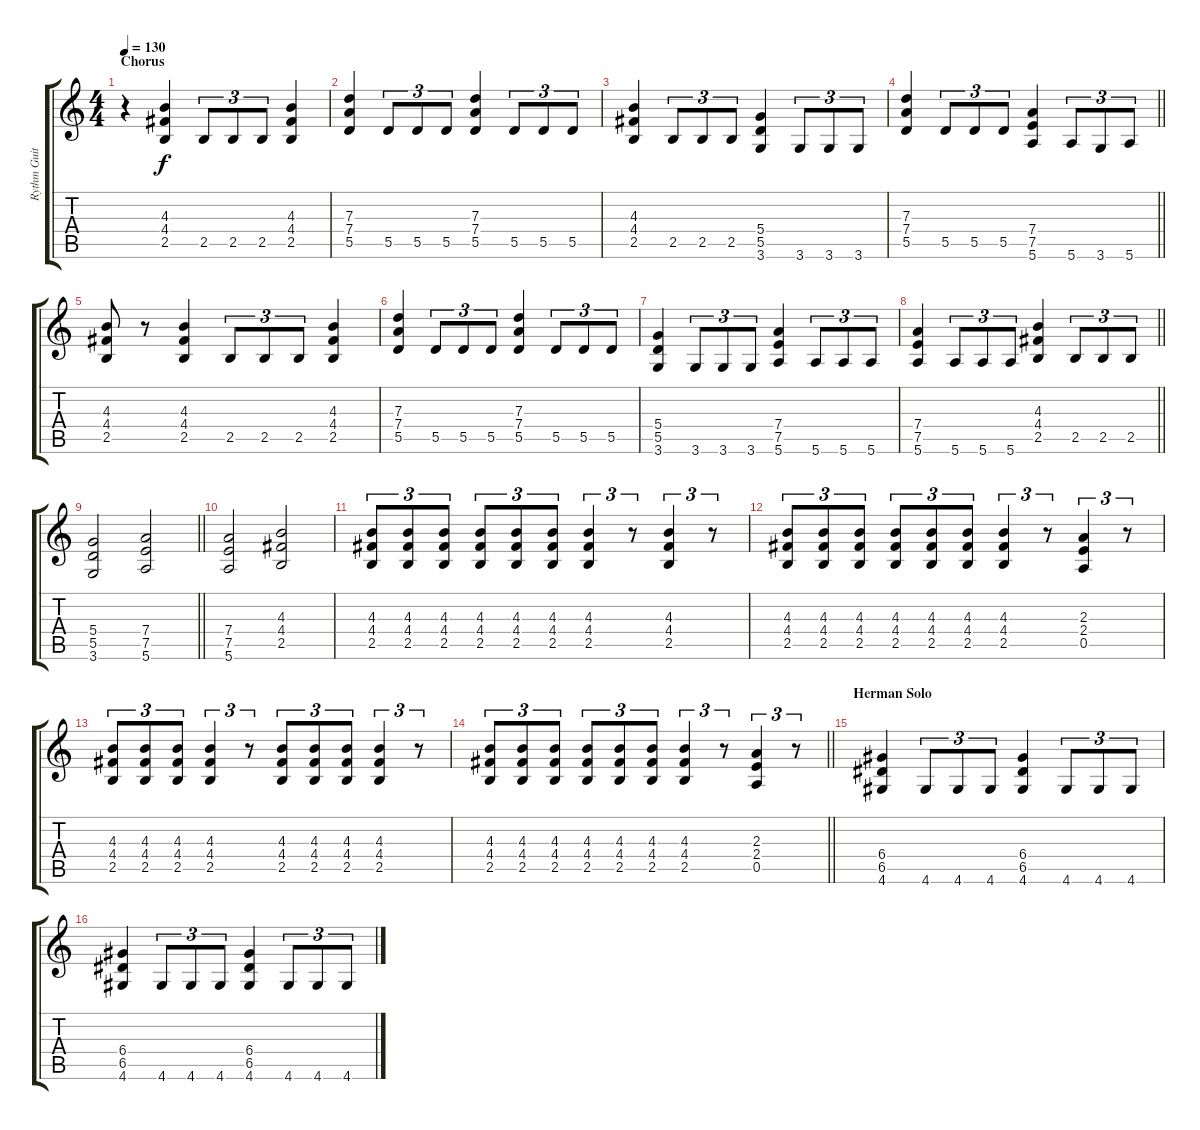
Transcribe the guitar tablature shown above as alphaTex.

\track ("Rythm Guitar - Li / Sam" "Rythm Guit") {instrument distortionguitar}
\staff {score tabs}
\tuning (E4 B3 G3 D3 A2 E2) {hide}
\ts (4 4)
\section ("" "Chorus")
\tempo 130
\clef g2
\ks c
r.4{dy f} (4.3 4.4 2.5).4 2.5.8{tu (3 2)} 2.5.8{tu (3 2)} 2.5.8{tu (3 2)} (4.3 4.4 2.5).4 |
(7.3 7.4 5.5).4 5.5.8{tu (3 2)} 5.5.8{tu (3 2)} 5.5.8{tu (3 2)} (7.3 7.4 5.5).4 5.5.8{tu (3 2)} 5.5.8{tu (3 2)} 5.5.8{tu (3 2)} |
(4.3 4.4 2.5).4 2.5.8{tu (3 2)} 2.5.8{tu (3 2)} 2.5.8{tu (3 2)} (5.4 5.5 3.6).4 3.6.8{tu (3 2)} 3.6.8{tu (3 2)} 3.6.8{tu (3 2)} |
\barLineRight lightlight
(7.3 7.4 5.5).4 5.5.8{tu (3 2)} 5.5.8{tu (3 2)} 5.5.8{tu (3 2)} (7.4 7.5 5.6).4 5.6.8{tu (3 2)} 3.6.8{tu (3 2)} 5.6.8{tu (3 2)} |
(4.3 4.4 2.5).8 r.8 (4.3 4.4 2.5).4 2.5.8{tu (3 2)} 2.5.8{tu (3 2)} 2.5.8{tu (3 2)} (4.3 4.4 2.5).4 |
(7.3 7.4 5.5).4 5.5.8{tu (3 2)} 5.5.8{tu (3 2)} 5.5.8{tu (3 2)} (7.3 7.4 5.5).4 5.5.8{tu (3 2)} 5.5.8{tu (3 2)} 5.5.8{tu (3 2)} |
(5.4 5.5 3.6).4 3.6.8{tu (3 2)} 3.6.8{tu (3 2)} 3.6.8{tu (3 2)} (7.4 7.5 5.6).4 5.6.8{tu (3 2)} 5.6.8{tu (3 2)} 5.6.8{tu (3 2)} |
\barLineRight lightlight
(7.4 7.5 5.6).4 5.6.8{tu (3 2)} 5.6.8{tu (3 2)} 5.6.8{tu (3 2)} (4.3 4.4 2.5).4 2.5.8{tu (3 2)} 2.5.8{tu (3 2)} 2.5.8{tu (3 2)} |
\section ("" "")
\barLineRight lightlight
(5.4 5.5 3.6).2 (7.4 7.5 5.6).2 |
(7.4 7.5 5.6).2 (4.3 4.4 2.5).2 |
(4.3 4.4 2.5).8{tu (3 2)} (4.3 4.4 2.5).8{tu (3 2)} (4.3 4.4 2.5).8{tu (3 2)} (4.3 4.4 2.5).8{tu (3 2)} (4.3 4.4 2.5).8{tu (3 2)} (4.3 4.4 2.5).8{tu (3 2)} (4.3 4.4 2.5).4{tu (3 2)} r.8{tu (3 2)} (4.3 4.4 2.5).4{tu (3 2)} r.8{tu (3 2)} |
(4.3 4.4 2.5).8{tu (3 2)} (4.3 4.4 2.5).8{tu (3 2)} (4.3 4.4 2.5).8{tu (3 2)} (4.3 4.4 2.5).8{tu (3 2)} (4.3 4.4 2.5).8{tu (3 2)} (4.3 4.4 2.5).8{tu (3 2)} (4.3 4.4 2.5).4{tu (3 2)} r.8{tu (3 2)} (2.3 2.4 0.5).4{tu (3 2)} r.8{tu (3 2)} |
(4.3 4.4 2.5).8{tu (3 2)} (4.3 4.4 2.5).8{tu (3 2)} (4.3 4.4 2.5).8{tu (3 2)} (4.3 4.4 2.5).4{tu (3 2)} r.8{tu (3 2)} (4.3 4.4 2.5).8{tu (3 2)} (4.3 4.4 2.5).8{tu (3 2)} (4.3 4.4 2.5).8{tu (3 2)} (4.3 4.4 2.5).4{tu (3 2)} r.8{tu (3 2)} |
\barLineRight lightlight
(4.3 4.4 2.5).8{tu (3 2)} (4.3 4.4 2.5).8{tu (3 2)} (4.3 4.4 2.5).8{tu (3 2)} (4.3 4.4 2.5).8{tu (3 2)} (4.3 4.4 2.5).8{tu (3 2)} (4.3 4.4 2.5).8{tu (3 2)} (4.3 4.4 2.5).4{tu (3 2)} r.8{tu (3 2)} (2.3 2.4 0.5).4{tu (3 2)} r.8{tu (3 2)} |
\section ("" "Herman Solo")
(6.4 6.5 4.6).4 4.6.8{tu (3 2)} 4.6.8{tu (3 2)} 4.6.8{tu (3 2)} (6.4 6.5 4.6).4 4.6.8{tu (3 2)} 4.6.8{tu (3 2)} 4.6.8{tu (3 2)} |
(6.4 6.5 4.6).4 4.6.8{tu (3 2)} 4.6.8{tu (3 2)} 4.6.8{tu (3 2)} (6.4 6.5 4.6).4 4.6.8{tu (3 2)} 4.6.8{tu (3 2)} 4.6.8{tu (3 2)}
